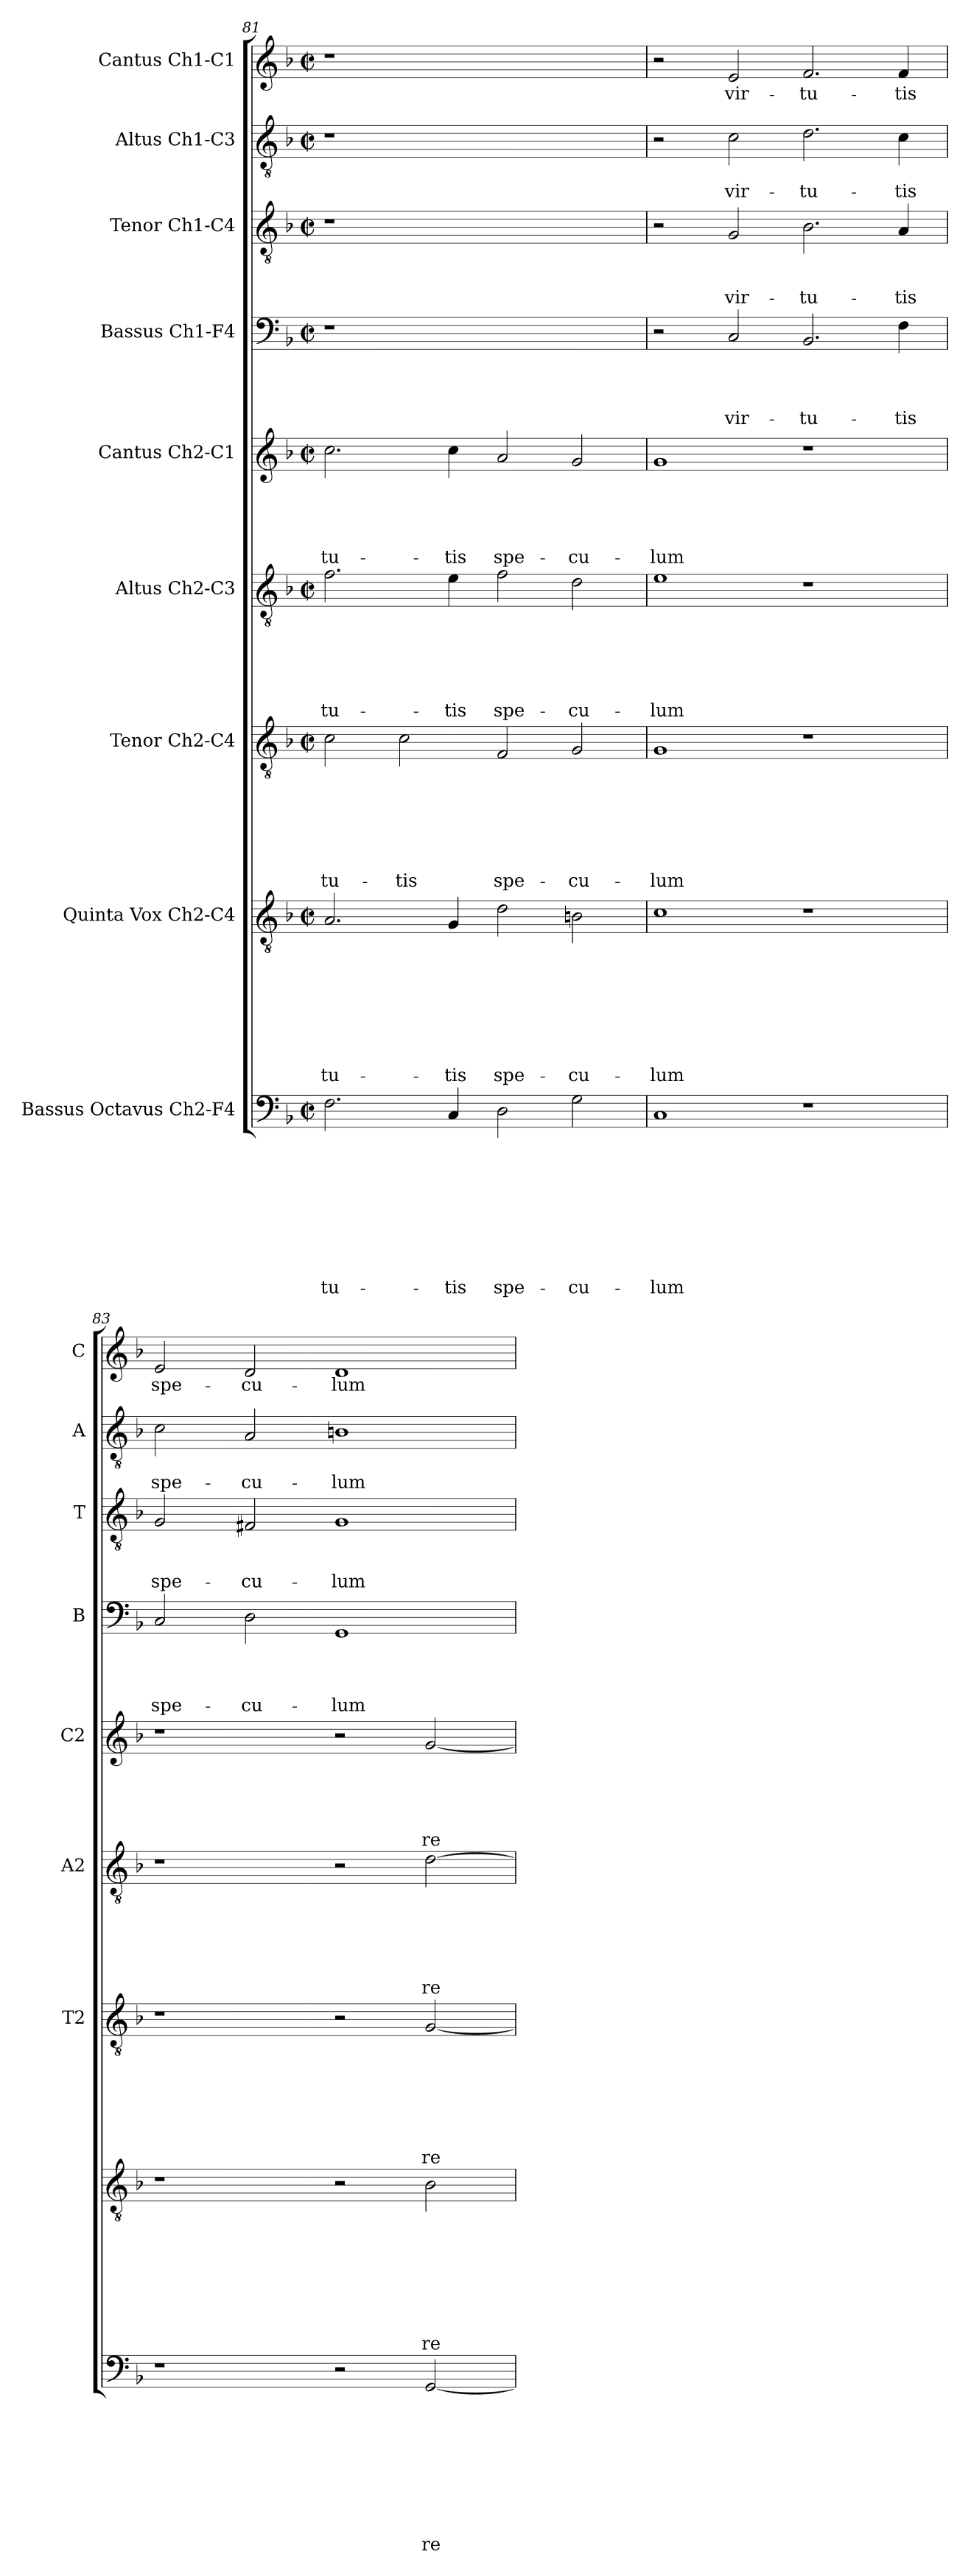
**kern	**text	**text	**text	**text	**text	**text	**text	**text	**text	**kern	**text	**text	**text	**text	**text	**text	**text	**text	**kern	**text	**text	**text	**text	**text	**text	**text	**kern	**text	**text	**text	**text	**text	**text	**kern	**text	**text	**text	**text	**text	**kern	**text	**text	**text	**text	**kern	**text	**text	**text	**kern	**text	**text	**kern	**text
*part9	*part9	*part9	*part9	*part9	*part9	*part9	*part9	*part9	*part9	*part8	*part8	*part8	*part8	*part8	*part8	*part8	*part8	*part8	*part7	*part7	*part7	*part7	*part7	*part7	*part7	*part7	*part6	*part6	*part6	*part6	*part6	*part6	*part6	*part5	*part5	*part5	*part5	*part5	*part5	*part4	*part4	*part4	*part4	*part4	*part3	*part3	*part3	*part3	*part2	*part2	*part2	*part1	*part1
*staff9	*staff9	*staff9	*staff9	*staff9	*staff9	*staff9	*staff9	*staff9	*staff9	*staff8	*staff8	*staff8	*staff8	*staff8	*staff8	*staff8	*staff8	*staff8	*staff7	*staff7	*staff7	*staff7	*staff7	*staff7	*staff7	*staff7	*staff6	*staff6	*staff6	*staff6	*staff6	*staff6	*staff6	*staff5	*staff5	*staff5	*staff5	*staff5	*staff5	*staff4	*staff4	*staff4	*staff4	*staff4	*staff3	*staff3	*staff3	*staff3	*staff2	*staff2	*staff2	*staff1	*staff1
*I"Bassus Octavus Ch2-F4	*	*	*	*	*	*	*	*	*	*I"Quinta Vox Ch2-C4	*	*	*	*	*	*	*	*	*I"Tenor Ch2-C4	*	*	*	*	*	*	*	*I"Altus Ch2-C3	*	*	*	*	*	*	*I"Cantus Ch2-C1	*	*	*	*	*	*I"Bassus Ch1-F4	*	*	*	*	*I"Tenor Ch1-C4	*	*	*	*I"Altus Ch1-C3	*	*	*I"Cantus Ch1-C1	*
*	*	*	*	*	*	*	*	*	*	*	*	*	*	*	*	*	*	*	*I'T2	*	*	*	*	*	*	*	*I'A2	*	*	*	*	*	*	*I'C2	*	*	*	*	*	*I'B	*	*	*	*	*I'T	*	*	*	*I'A	*	*	*I'C	*
*clefF4	*	*	*	*	*	*	*	*	*	*clefGv2	*	*	*	*	*	*	*	*	*clefGv2	*	*	*	*	*	*	*	*clefGv2	*	*	*	*	*	*	*clefG2	*	*	*	*	*	*clefF4	*	*	*	*	*clefGv2	*	*	*	*clefGv2	*	*	*clefG2	*
*k[b-]	*	*	*	*	*	*	*	*	*	*k[b-]	*	*	*	*	*	*	*	*	*k[b-]	*	*	*	*	*	*	*	*k[b-]	*	*	*	*	*	*	*k[b-]	*	*	*	*	*	*k[b-]	*	*	*	*	*k[b-]	*	*	*	*k[b-]	*	*	*k[b-]	*
*F:	*	*	*	*	*	*	*	*	*	*F:	*	*	*	*	*	*	*	*	*F:	*	*	*	*	*	*	*	*F:	*	*	*	*	*	*	*F:	*	*	*	*	*	*F:	*	*	*	*	*F:	*	*	*	*F:	*	*	*F:	*
*M2/2	*	*	*	*	*	*	*	*	*	*M2/2	*	*	*	*	*	*	*	*	*M2/2	*	*	*	*	*	*	*	*M2/2	*	*	*	*	*	*	*M2/2	*	*	*	*	*	*M2/2	*	*	*	*	*M2/2	*	*	*	*M2/2	*	*	*M2/2	*
*met(c|)	*	*	*	*	*	*	*	*	*	*met(c|)	*	*	*	*	*	*	*	*	*met(c|)	*	*	*	*	*	*	*	*met(c|)	*	*	*	*	*	*	*met(c|)	*	*	*	*	*	*met(c|)	*	*	*	*	*met(c|)	*	*	*	*met(c|)	*	*	*met(c|)	*
=81	=81	=81	=81	=81	=81	=81	=81	=81	=81	=81	=81	=81	=81	=81	=81	=81	=81	=81	=81	=81	=81	=81	=81	=81	=81	=81	=81	=81	=81	=81	=81	=81	=81	=81	=81	=81	=81	=81	=81	=81	=81	=81	=81	=81	=81	=81	=81	=81	=81	=81	=81	=81	=81
!	!	!	!	!	!	!	!	!	!LO:LY:b	!	!	!	!	!	!	!	!	!LO:LY:b	!	!	!	!	!	!	!	!LO:LY:b	!	!	!	!	!	!	!LO:LY:b	!	!	!	!	!	!LO:LY:b	!	!	!	!	!	!	!	!	!	!	!	!	!	!
2.F\	.	.	.	.	.	.	.	.	-tu-	2.A/	.	.	.	.	.	.	.	-tu-	2c\	.	.	.	.	.	.	-tu-	2.f\	.	.	.	.	.	-tu-	2.cc\	.	.	.	.	-tu-	1r	.	.	.	.	1r	.	.	.	1r	.	.	1r	.
!	!	!	!	!	!	!	!	!	!	!	!	!	!	!	!	!	!	!	!	!	!	!	!	!	!	!LO:LY:b	!	!	!	!	!	!	!	!	!	!	!	!	!	!	!	!	!	!	!	!	!	!	!	!	!	!	!
.	.	.	.	.	.	.	.	.	.	.	.	.	.	.	.	.	.	.	2c\	.	.	.	.	.	.	-tis	.	.	.	.	.	.	.	.	.	.	.	.	.	.	.	.	.	.	.	.	.	.	.	.	.	.	.
!	!	!	!	!	!	!	!	!	!LO:LY:b	!	!	!	!	!	!	!	!	!LO:LY:b	!	!	!	!	!	!	!	!	!	!	!	!	!	!	!LO:LY:b	!	!	!	!	!	!LO:LY:b	!	!	!	!	!	!	!	!	!	!	!	!	!	!
4C/	.	.	.	.	.	.	.	.	-tis	4G/	.	.	.	.	.	.	.	-tis	.	.	.	.	.	.	.	.	4e\	.	.	.	.	.	-tis	4cc\	.	.	.	.	-tis	.	.	.	.	.	.	.	.	.	.	.	.	.	.
!	!	!	!	!	!	!	!	!	!LO:LY:b	!	!	!	!	!	!	!	!	!LO:LY:b	!	!	!	!	!	!	!	!LO:LY:b	!	!	!	!	!	!	!LO:LY:b	!	!	!	!	!	!LO:LY:b	!	!	!	!	!	!	!	!	!	!	!	!	!	!
2D\	.	.	.	.	.	.	.	.	spe-	2d\	.	.	.	.	.	.	.	spe-	2F/	.	.	.	.	.	.	spe-	2f\	.	.	.	.	.	spe-	2a/	.	.	.	.	spe-	1ryy	.	.	.	.	1ryy	.	.	.	1ryy	.	.	1ryy	.
!	!	!	!	!	!	!	!	!	!LO:LY:b	!	!	!	!	!	!	!	!	!LO:LY:b	!	!	!	!	!	!	!	!LO:LY:b	!	!	!	!	!	!	!LO:LY:b	!	!	!	!	!	!LO:LY:b	!	!	!	!	!	!	!	!	!	!	!	!	!	!
2G\	.	.	.	.	.	.	.	.	-cu-	2Bn\	.	.	.	.	.	.	.	-cu-	2G/	.	.	.	.	.	.	-cu-	2d\	.	.	.	.	.	-cu-	2g/	.	.	.	.	-cu-	.	.	.	.	.	.	.	.	.	.	.	.	.	.
=82	=82	=82	=82	=82	=82	=82	=82	=82	=82	=82	=82	=82	=82	=82	=82	=82	=82	=82	=82	=82	=82	=82	=82	=82	=82	=82	=82	=82	=82	=82	=82	=82	=82	=82	=82	=82	=82	=82	=82	=82	=82	=82	=82	=82	=82	=82	=82	=82	=82	=82	=82	=82	=82
!	!	!	!	!	!	!	!	!	!LO:LY:b	!	!	!	!	!	!	!	!	!LO:LY:b	!	!	!	!	!	!	!	!LO:LY:b	!	!	!	!	!	!	!LO:LY:b	!	!	!	!	!	!LO:LY:b	!	!	!	!	!	!	!	!	!	!	!	!	!	!
1C	.	.	.	.	.	.	.	.	-lum	1c	.	.	.	.	.	.	.	-lum	1G	.	.	.	.	.	.	-lum	1e	.	.	.	.	.	-lum	1g	.	.	.	.	-lum	2r	.	.	.	.	2r	.	.	.	2r	.	.	2r	.
!	!	!	!	!	!	!	!	!	!	!	!	!	!	!	!	!	!	!	!	!	!	!	!	!	!	!	!	!	!	!	!	!	!	!	!	!	!	!	!	!	!	!	!	!LO:LY:b	!	!	!	!LO:LY:b	!	!	!LO:LY:b	!	!LO:LY:b
.	.	.	.	.	.	.	.	.	.	.	.	.	.	.	.	.	.	.	.	.	.	.	.	.	.	.	.	.	.	.	.	.	.	.	.	.	.	.	.	2C/	.	.	.	vir-	2G/	.	.	vir-	2c\	.	vir-	2e/	vir-
!	!	!	!	!	!	!	!	!	!	!	!	!	!	!	!	!	!	!	!	!	!	!	!	!	!	!	!	!	!	!	!	!	!	!	!	!	!	!	!	!	!	!	!	!LO:LY:b	!	!	!	!LO:LY:b	!	!	!LO:LY:b	!	!LO:LY:b
1r	.	.	.	.	.	.	.	.	.	1r	.	.	.	.	.	.	.	.	1r	.	.	.	.	.	.	.	1r	.	.	.	.	.	.	1r	.	.	.	.	.	2.BB-/	.	.	.	-tu-	2.B-\	.	.	-tu-	2.d\	.	-tu-	2.f/	-tu-
!	!	!	!	!	!	!	!	!	!	!	!	!	!	!	!	!	!	!	!	!	!	!	!	!	!	!	!	!	!	!	!	!	!	!	!	!	!	!	!	!	!	!	!	!LO:LY:b	!	!	!	!LO:LY:b	!	!	!LO:LY:b	!	!LO:LY:b
.	.	.	.	.	.	.	.	.	.	.	.	.	.	.	.	.	.	.	.	.	.	.	.	.	.	.	.	.	.	.	.	.	.	.	.	.	.	.	.	4F\	.	.	.	-tis	4A/	.	.	-tis	4c\	.	-tis	4f/	-tis
=83	=83	=83	=83	=83	=83	=83	=83	=83	=83	=83	=83	=83	=83	=83	=83	=83	=83	=83	=83	=83	=83	=83	=83	=83	=83	=83	=83	=83	=83	=83	=83	=83	=83	=83	=83	=83	=83	=83	=83	=83	=83	=83	=83	=83	=83	=83	=83	=83	=83	=83	=83	=83	=83
!	!	!	!	!	!	!	!	!	!	!	!	!	!	!	!	!	!	!	!	!	!	!	!	!	!	!	!	!	!	!	!	!	!	!	!	!	!	!	!	!	!	!	!	!LO:LY:b	!	!	!	!LO:LY:b	!	!	!LO:LY:b	!	!LO:LY:b
1r	.	.	.	.	.	.	.	.	.	1r	.	.	.	.	.	.	.	.	1r	.	.	.	.	.	.	.	1r	.	.	.	.	.	.	1r	.	.	.	.	.	2C/	.	.	.	spe-	2G/	.	.	spe-	2c\	.	spe-	2e/	spe-
!	!	!	!	!	!	!	!	!	!	!	!	!	!	!	!	!	!	!	!	!	!	!	!	!	!	!	!	!	!	!	!	!	!	!	!	!	!	!	!	!	!	!	!	!LO:LY:b	!	!	!	!LO:LY:b	!	!	!LO:LY:b	!	!LO:LY:b
.	.	.	.	.	.	.	.	.	.	.	.	.	.	.	.	.	.	.	.	.	.	.	.	.	.	.	.	.	.	.	.	.	.	.	.	.	.	.	.	2D\	.	.	.	-cu-	2F#X/	.	.	-cu-	2A/	.	-cu-	2d/	-cu-
!	!	!	!	!	!	!	!	!	!	!	!	!	!	!	!	!	!	!	!	!	!	!	!	!	!	!	!	!	!	!	!	!	!	!	!	!	!	!	!	!	!	!	!	!LO:LY:b	!	!	!	!LO:LY:b	!	!	!LO:LY:b	!	!LO:LY:b
2r	.	.	.	.	.	.	.	.	.	2r	.	.	.	.	.	.	.	.	2r	.	.	.	.	.	.	.	2r	.	.	.	.	.	.	2r	.	.	.	.	.	1GG	.	.	.	-lum	1G	.	.	-lum	1Bn	.	-lum	1d	-lum
!	!	!	!	!	!	!	!	!	!LO:LY:b	!	!	!	!	!	!	!	!	!LO:LY:b	!	!	!	!	!	!	!	!LO:LY:b	!	!	!	!	!	!	!LO:LY:b	!	!	!	!	!	!LO:LY:b	!	!	!	!	!	!	!	!	!	!	!	!	!	!
[2GG/	.	.	.	.	.	.	.	.	re-	2B-\	.	.	.	.	.	.	.	re-	[2G/	.	.	.	.	.	.	re-	[2d\	.	.	.	.	.	re-	[2g/	.	.	.	.	re-	.	.	.	.	.	.	.	.	.	.	.	.	.	.
=	=	=	=	=	=	=	=	=	=	=	=	=	=	=	=	=	=	=	=	=	=	=	=	=	=	=	=	=	=	=	=	=	=	=	=	=	=	=	=	=	=	=	=	=	=	=	=	=	=	=	=	=	=
*-	*-	*-	*-	*-	*-	*-	*-	*-	*-	*-	*-	*-	*-	*-	*-	*-	*-	*-	*-	*-	*-	*-	*-	*-	*-	*-	*-	*-	*-	*-	*-	*-	*-	*-	*-	*-	*-	*-	*-	*-	*-	*-	*-	*-	*-	*-	*-	*-	*-	*-	*-	*-	*-
